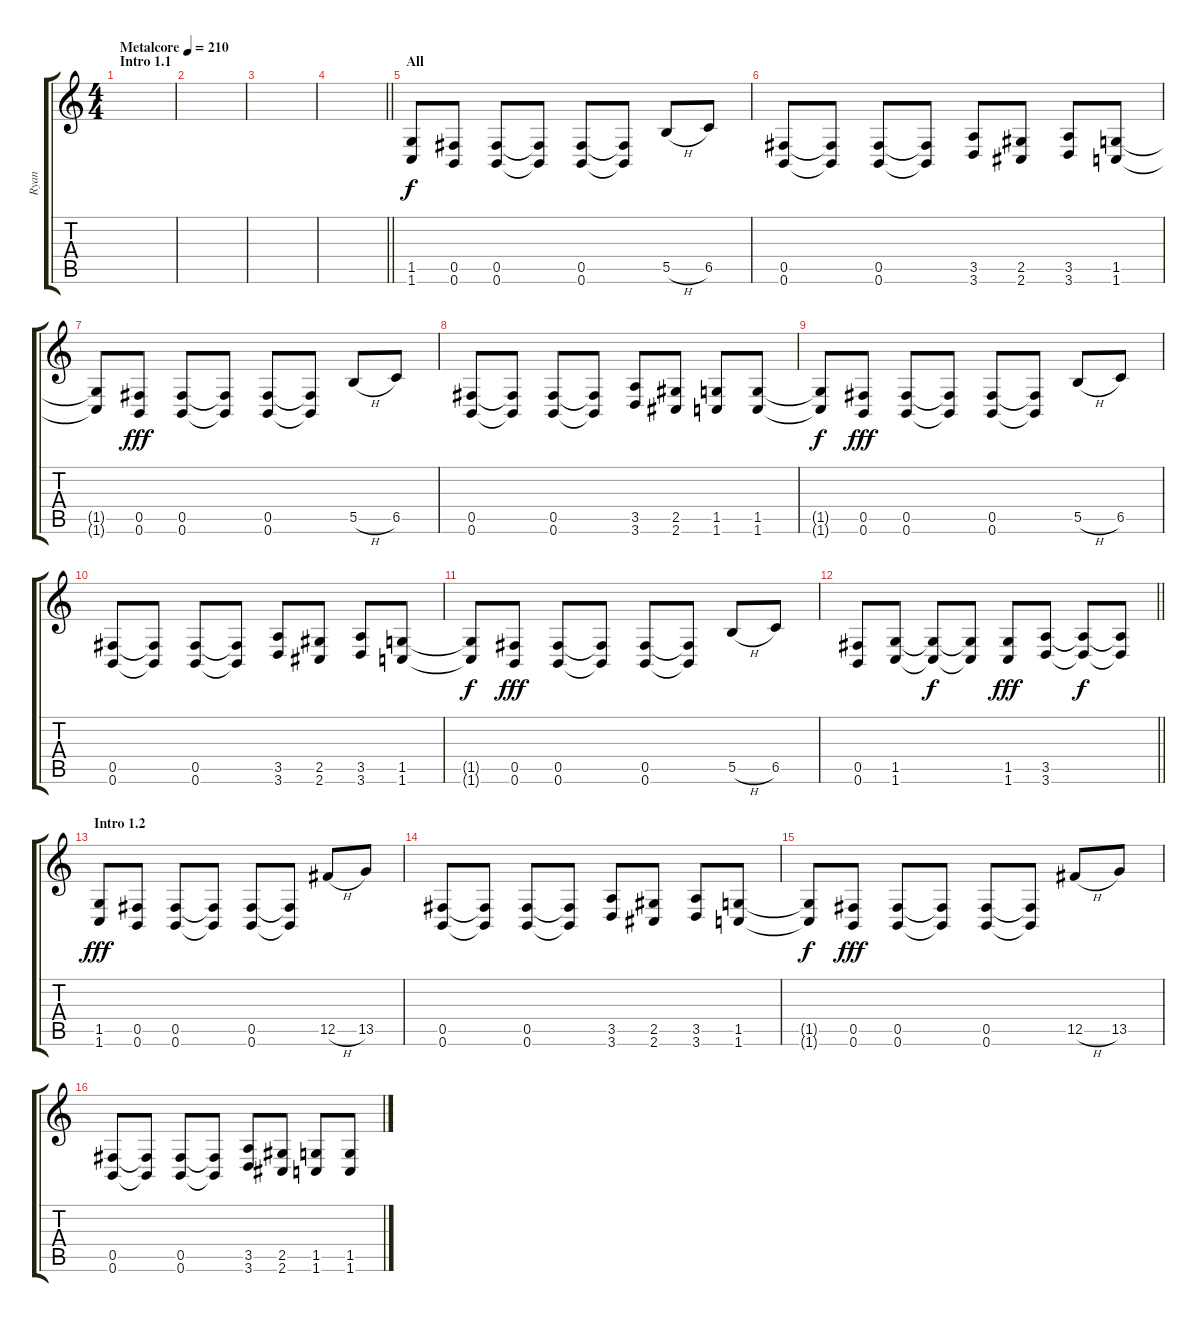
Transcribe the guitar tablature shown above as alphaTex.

\track ("Ryan" "Ryan") {instrument distortionguitar}
\staff {score tabs}
\tuning (Db4 Ab3 E3 B2 Gb2 B1) {hide}
\ts (4 4)
\section ("" "Intro 1.1")
\tempo (210 "Metalcore")
\clef g2
\ks c
|
|
|
\barLineRight lightlight
|
\section ("" "All")
(1.5 1.6).8 (0.5 0.6).8 (0.5 0.6).8 (0.5{t} 0.6{t}).8 (0.5 0.6).8 (0.5{t} 0.6{t}).8 5.5{h}.8 6.5.8 |
(0.5 0.6).8 (0.5{t} 0.6{t}).8 (0.5 0.6).8 (0.5{t} 0.6{t}).8 (3.5 3.6).8 (2.5 2.6).8 (3.5 3.6).8 (1.5 1.6).8 |
(1.5{t} 1.6{t}).8{dy f} (0.5 0.6).8{dy fff} (0.5 0.6).8 (0.5{t} 0.6{t}).8 (0.5 0.6).8 (0.5{t} 0.6{t}).8 5.5{h}.8 6.5.8 |
(0.5 0.6).8 (0.5{t} 0.6{t}).8 (0.5 0.6).8 (0.5{t} 0.6{t}).8 (3.5 3.6).8 (2.5 2.6).8 (1.5 1.6).8 (1.5 1.6).8 |
(1.5{t} 1.6{t}).8{dy f} (0.5 0.6).8{dy fff} (0.5 0.6).8 (0.5{t} 0.6{t}).8 (0.5 0.6).8 (0.5{t} 0.6{t}).8 5.5{h}.8 6.5.8 |
(0.5 0.6).8 (0.5{t} 0.6{t}).8 (0.5 0.6).8 (0.5{t} 0.6{t}).8 (3.5 3.6).8 (2.5 2.6).8 (3.5 3.6).8 (1.5 1.6).8 |
(1.5{t} 1.6{t}).8{dy f} (0.5 0.6).8{dy fff} (0.5 0.6).8 (0.5{t} 0.6{t}).8 (0.5 0.6).8 (0.5{t} 0.6{t}).8 5.5{h}.8 6.5.8 |
\barLineRight lightlight
(0.5 0.6).8 (1.5 1.6).8 (1.5{t} 1.6{t}).8{dy f} (1.5{t} 1.6{t}).8 (1.5 1.6).8{dy fff} (3.5 3.6).8 (3.5{t} 3.6{t}).8{dy f} (3.5{t} 3.6{t}).8 |
\section ("" "Intro 1.2")
(1.5 1.6).8{dy fff} (0.5 0.6).8 (0.5 0.6).8 (0.5{t} 0.6{t}).8 (0.5 0.6).8 (0.5{t} 0.6{t}).8 12.5{h}.8 13.5.8 |
(0.5 0.6).8 (0.5{t} 0.6{t}).8 (0.5 0.6).8 (0.5{t} 0.6{t}).8 (3.5 3.6).8 (2.5 2.6).8 (3.5 3.6).8 (1.5 1.6).8 |
(1.5{t} 1.6{t}).8{dy f} (0.5 0.6).8{dy fff} (0.5 0.6).8 (0.5{t} 0.6{t}).8 (0.5 0.6).8 (0.5{t} 0.6{t}).8 12.5{h}.8 13.5.8 |
(0.5 0.6).8 (0.5{t} 0.6{t}).8 (0.5 0.6).8 (0.5{t} 0.6{t}).8 (3.5 3.6).8 (2.5 2.6).8 (1.5 1.6).8 (1.5 1.6).8
